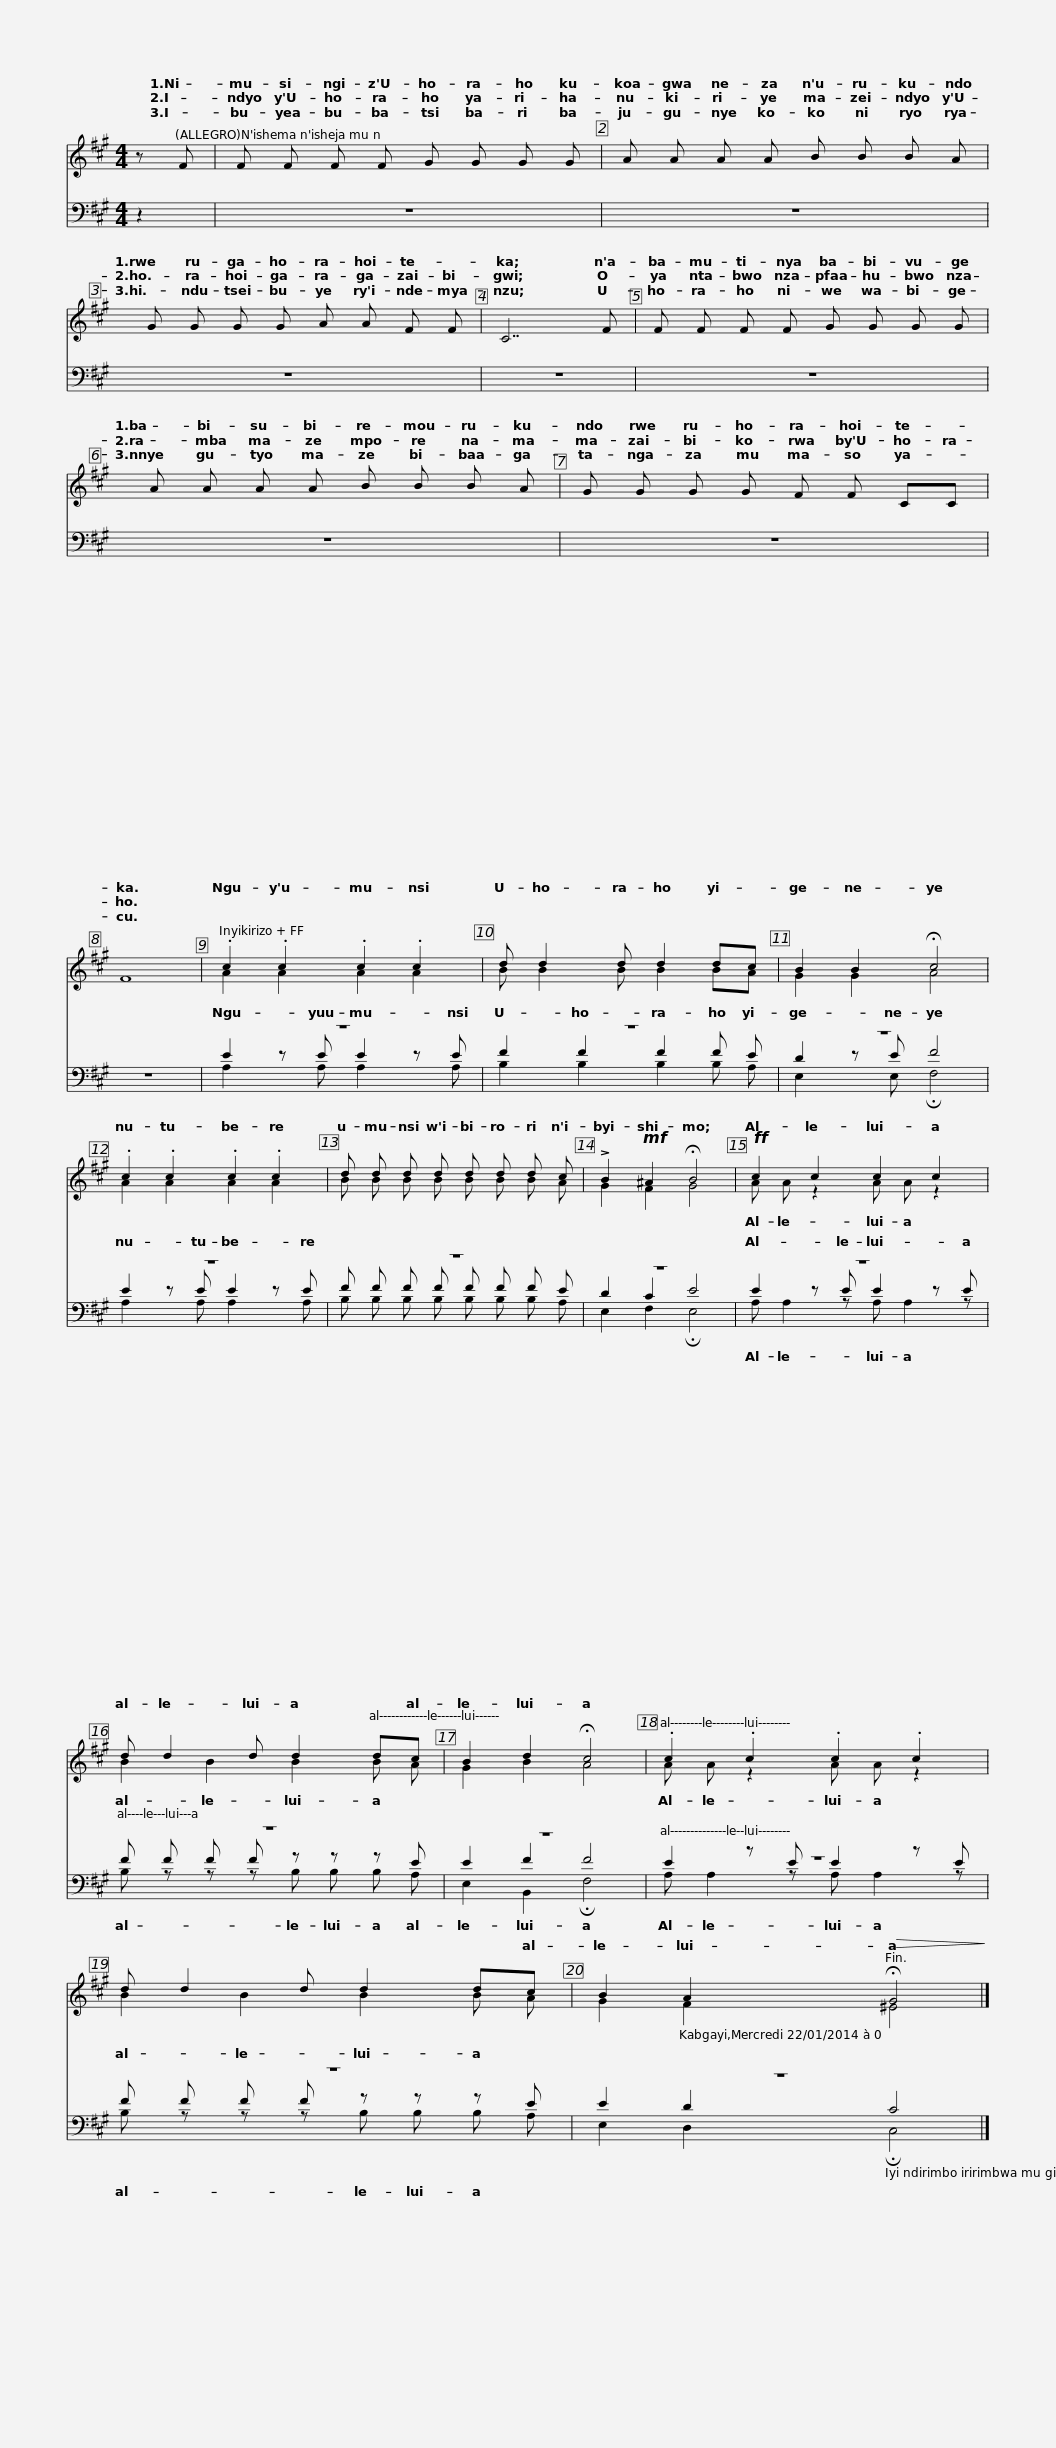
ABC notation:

X:1
%%score ( 1 2 ) ( 3 4 5 )
L:1/8
M:4/4
I:linebreak $
K:A
V:1 treble
V:2 treble
V:3 bass
V:4 bass
V:5 bass
V:1
 z F | F F F F G G G G | A A A A B B B A | G G G G A A F F |$ C7 F | %5
 F F F F G G G G | A A A A B B B A |$ G G G G F F CC | F8 |$ .c2 .c2 .c2 .c2 | %10
 d d2 d d2 dc | B2 B2 !fermata!c4 |$ .c2 .c2 .c2 .c2 | d d d d d d d c | !>!B2!mf! ^A2 !fermata!B4 |$ %15
!ff! c2 c2 c2 c2 | d d2 d d2 dc | B2 d2 !fermata!c4 |$ .c2 .c2 .c2 .c2 | d d2 d d2 dc | %20
 B2 A2!>(! !fermata!G4!>)! |] %21
V:2
 x2 | x8 | x8 | x8 |$ x8 | %5
 x8 | x8 |$ x8 | x8 |$ A2 A2 A2 A2 | %10
 B B2 B B2 BA | G2 G2 A4 |$ A2 A2 A2 A2 | B B B B B B B A | G2 F2 G4 |$ %15
 A A z2 A A z2 | B2 B2 B2 B A | G2 B2 A4 |$ A A z2 A A z2 | B2 B2 B2 B A | %20
 G2 F2 ^E4 |] %21
V:3
 z2 | z8 | z8 | z8 |$ z8 | %5
 z8 | z8 |$ z8 | z8 |$ z8 | %10
 z8 | z8 |$ z8 | z8 | z8 |$ %15
 z8 | z8 | z8 |$ E2 z E E2 z E | z8 | %20
 z8 |] %21
V:4
 x2 | x8 | x8 | x8 |$ x8 | %5
 x8 | x8 |$ x8 | x8 |$ E2 z E E2 z E | %10
 F2 F2 F2 F E | D2 z E F4 |$ E2 z E E2 z E | F F F F F F F E | D2 C2 E4 |$ %15
 E2 z E E2 z E | F F F F z z z E | E2 F2 F4 |$ z8 | F F F F z z z E | %20
 E2 D2 C4 |] %21
V:5
 x2 | x8 | x8 | x8 |$ x8 | %5
 x8 | x8 |$ x8 | x8 |$ A,2 z A, A,2 z A, | %10
 B,2 B,2 B,2 B, A, | E,2 z E, !fermata!F,4 |$ A,2 z A, A,2 z A, | B, B, B, B, B, B, B, A, | E,2 F,2 !fermata!E,4 |$ %15
 A, A,2 z A, A,2 z | B, z z z B, B, B, A, | E,2 B,,2 !fermata!F,4 |$ A, A,2 z A, A,2 z | B, z z z B, B, B, A, | %20
 E,2 D,2 !fermata!C,4 |] %21
